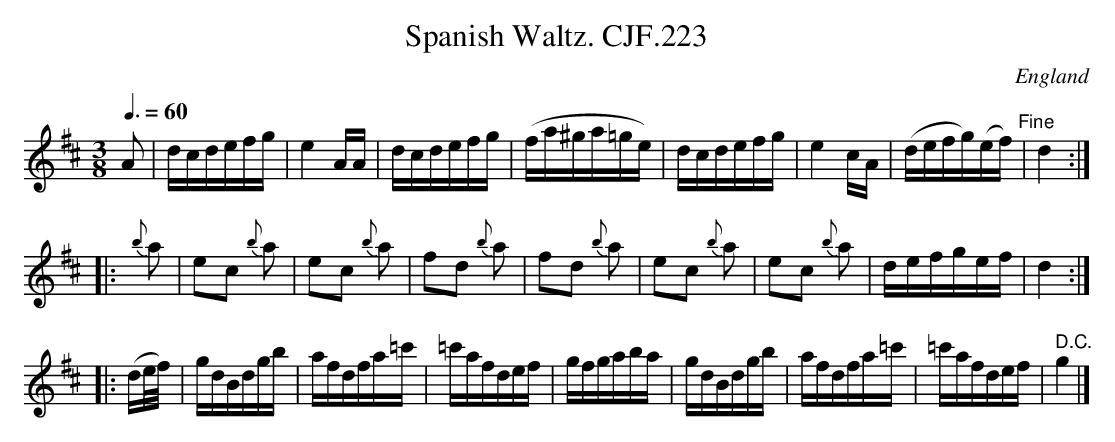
X:1
T:Spanish Waltz. CJF.223
L:1/16
M:3/8
O:England
Q:3/8=60
K:D
A2|dcdefg|e4AA|dcdefg|(fa^ga=ge)|\
dcdefg|e4cA|(defg)(ef)" Fine"|d4:|!
|:{b}a2|e2c2 {b}a2|e2c2 {b}a2|f2d2 {b}a2|f2d2 {b}a2|\
e2c2 {b}a2|e2c2 {b}a2|defgef|d4:|!
|:(de/f/)|gdBdgb|afdfa=c'|=c'afdef|gfgaba|\
gdBdgb|afdfa=c'|=c'afdef|" D.C."g4|]
